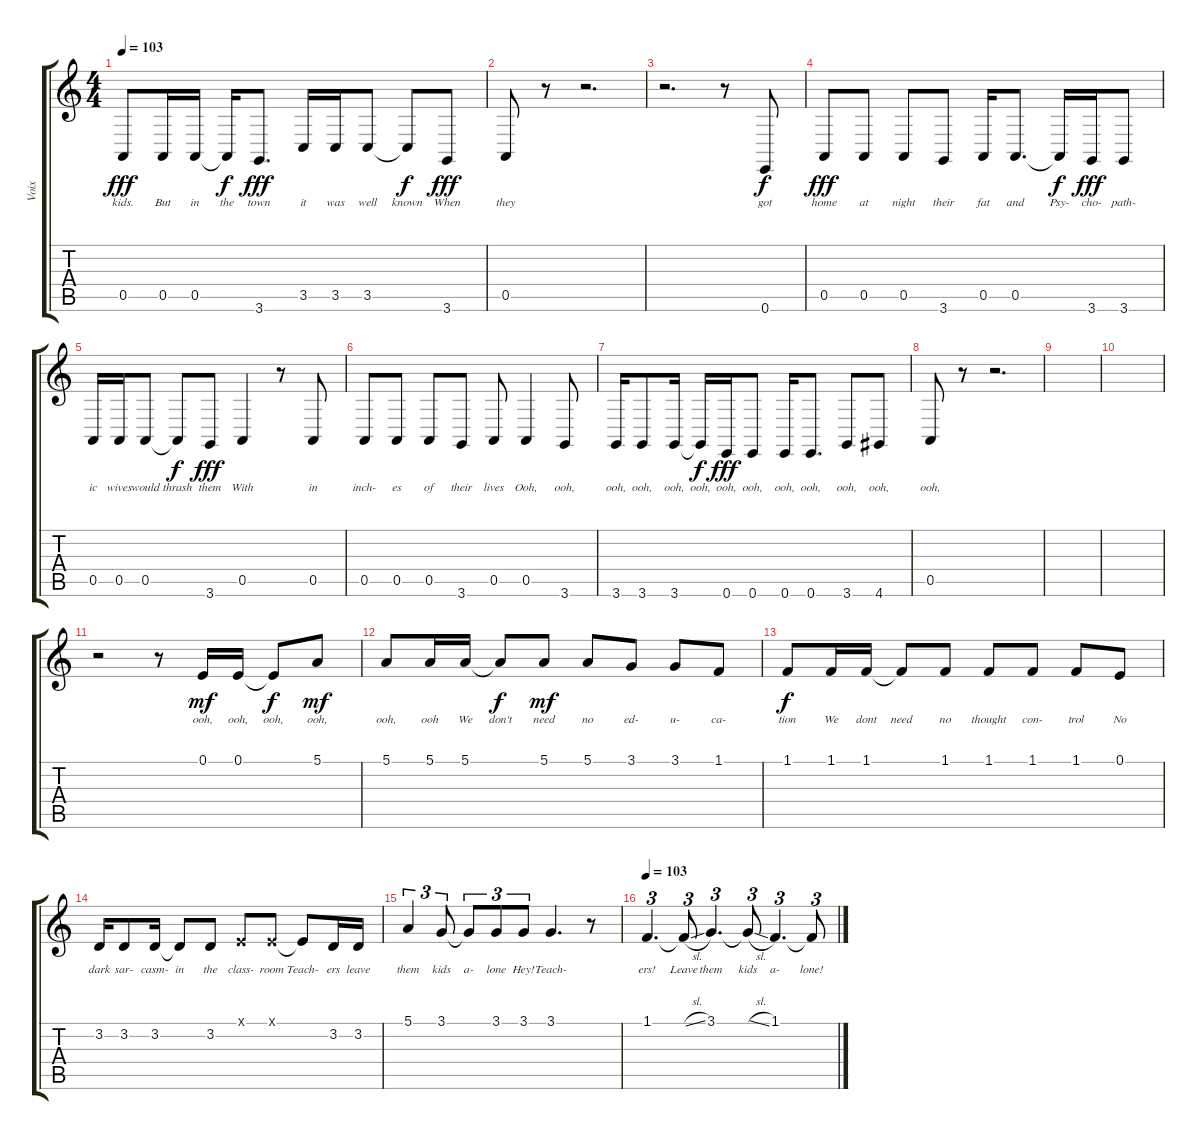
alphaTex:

\track ("Voix" "Voix") {instrument synthvoice}
\staff {score tabs}
\tuning (E4 B3 G3 D3 A2 E2) {hide}
\ts (4 4)
\tempo 103
\clef g2
\ks c
0.5.8{lyrics (0 "kids.") lyrics (1 "") lyrics (2 "") lyrics (3 "") lyrics (4 "") dy fff} 0.5.16{lyrics (0 "But") lyrics (1 "") lyrics (2 "") lyrics (3 "") lyrics (4 "")} 0.5.16{lyrics (0 "in") lyrics (1 "") lyrics (2 "") lyrics (3 "") lyrics (4 "")} 0.5{t}.16{lyrics (0 "the") lyrics (1 "") lyrics (2 "") lyrics (3 "") lyrics (4 "") dy f} 3.6.8{d lyrics (0 "town") lyrics (1 "") lyrics (2 "") lyrics (3 "") lyrics (4 "") dy fff} 3.5.16{lyrics (0 "it") lyrics (1 "") lyrics (2 "") lyrics (3 "") lyrics (4 "")} 3.5.16{lyrics (0 "was") lyrics (1 "") lyrics (2 "") lyrics (3 "") lyrics (4 "")} 3.5.8{lyrics (0 "well") lyrics (1 "") lyrics (2 "") lyrics (3 "") lyrics (4 "")} 3.5{t}.8{lyrics (0 "known") lyrics (1 "") lyrics (2 "") lyrics (3 "") lyrics (4 "") dy f} 3.6.8{lyrics (0 "When") lyrics (1 "") lyrics (2 "") lyrics (3 "") lyrics (4 "") dy fff} |
0.5.8{lyrics (0 "they") lyrics (1 "") lyrics (2 "") lyrics (3 "") lyrics (4 "")} r.8 r.2{d} |
r.2{d} r.8 0.6.8{lyrics (0 "got") lyrics (1 "") lyrics (2 "") lyrics (3 "") lyrics (4 "") dy f} |
0.5.8{lyrics (0 "home") lyrics (1 "") lyrics (2 "") lyrics (3 "") lyrics (4 "") dy fff} 0.5.8{lyrics (0 "at") lyrics (1 "") lyrics (2 "") lyrics (3 "") lyrics (4 "")} 0.5.8{lyrics (0 "night") lyrics (1 "") lyrics (2 "") lyrics (3 "") lyrics (4 "")} 3.6.8{lyrics (0 "their") lyrics (1 "") lyrics (2 "") lyrics (3 "") lyrics (4 "")} 0.5.16{lyrics (0 "fat") lyrics (1 "") lyrics (2 "") lyrics (3 "") lyrics (4 "")} 0.5.8{d lyrics (0 "and") lyrics (1 "") lyrics (2 "") lyrics (3 "") lyrics (4 "")} 0.5{t}.16{lyrics (0 "Psy-") lyrics (1 "") lyrics (2 "") lyrics (3 "") lyrics (4 "") dy f} 3.6.16{lyrics (0 "cho-") lyrics (1 "") lyrics (2 "") lyrics (3 "") lyrics (4 "") dy fff} 3.6.8{lyrics (0 "path-") lyrics (1 "") lyrics (2 "") lyrics (3 "") lyrics (4 "")} |
0.5.16{lyrics (0 "ic") lyrics (1 "") lyrics (2 "") lyrics (3 "") lyrics (4 "")} 0.5.16{lyrics (0 "wives") lyrics (1 "") lyrics (2 "") lyrics (3 "") lyrics (4 "")} 0.5.8{lyrics (0 "would") lyrics (1 "") lyrics (2 "") lyrics (3 "") lyrics (4 "")} 0.5{t}.8{lyrics (0 "thrash") lyrics (1 "") lyrics (2 "") lyrics (3 "") lyrics (4 "") dy f} 3.6.8{lyrics (0 "them") lyrics (1 "") lyrics (2 "") lyrics (3 "") lyrics (4 "") dy fff} 0.5.4{lyrics (0 "With") lyrics (1 "") lyrics (2 "") lyrics (3 "") lyrics (4 "")} r.8 0.5.8{lyrics (0 "in") lyrics (1 "") lyrics (2 "") lyrics (3 "") lyrics (4 "")} |
0.5.8{lyrics (0 "inch-") lyrics (1 "") lyrics (2 "") lyrics (3 "") lyrics (4 "")} 0.5.8{lyrics (0 "es") lyrics (1 "") lyrics (2 "") lyrics (3 "") lyrics (4 "")} 0.5.8{lyrics (0 "of") lyrics (1 "") lyrics (2 "") lyrics (3 "") lyrics (4 "")} 3.6.8{lyrics (0 "their") lyrics (1 "") lyrics (2 "") lyrics (3 "") lyrics (4 "")} 0.5.8{lyrics (0 "lives") lyrics (1 "") lyrics (2 "") lyrics (3 "") lyrics (4 "")} 0.5.4{lyrics (0 "Ooh,") lyrics (1 "") lyrics (2 "") lyrics (3 "") lyrics (4 "")} 3.6.8{lyrics (0 "ooh,") lyrics (1 "") lyrics (2 "") lyrics (3 "") lyrics (4 "")} |
3.6.16{lyrics (0 "ooh,") lyrics (1 "") lyrics (2 "") lyrics (3 "") lyrics (4 "")} 3.6.8{lyrics (0 "ooh,") lyrics (1 "") lyrics (2 "") lyrics (3 "") lyrics (4 "")} 3.6.16{lyrics (0 "ooh,") lyrics (1 "") lyrics (2 "") lyrics (3 "") lyrics (4 "")} 3.6{t}.16{lyrics (0 "ooh,") lyrics (1 "") lyrics (2 "") lyrics (3 "") lyrics (4 "") dy f} 0.6.16{lyrics (0 "ooh,") lyrics (1 "") lyrics (2 "") lyrics (3 "") lyrics (4 "") dy fff} 0.6.8{lyrics (0 "ooh,") lyrics (1 "") lyrics (2 "") lyrics (3 "") lyrics (4 "")} 0.6.16{lyrics (0 "ooh,") lyrics (1 "") lyrics (2 "") lyrics (3 "") lyrics (4 "")} 0.6.8{d lyrics (0 "ooh,") lyrics (1 "") lyrics (2 "") lyrics (3 "") lyrics (4 "")} 3.6.8{lyrics (0 "ooh,") lyrics (1 "") lyrics (2 "") lyrics (3 "") lyrics (4 "")} 4.6.8{lyrics (0 "ooh,") lyrics (1 "") lyrics (2 "") lyrics (3 "") lyrics (4 "")} |
0.5.8{lyrics (0 "ooh,") lyrics (1 "") lyrics (2 "") lyrics (3 "") lyrics (4 "")} r.8 r.2{d} |
|
|
r.2 r.8 0.1.16{lyrics (0 "ooh,") lyrics (1 "") lyrics (2 "") lyrics (3 "") lyrics (4 "") dy mf} 0.1.16{lyrics (0 "ooh,") lyrics (1 "") lyrics (2 "") lyrics (3 "") lyrics (4 "")} 0.1{t}.8{lyrics (0 "ooh,") lyrics (1 "") lyrics (2 "") lyrics (3 "") lyrics (4 "") dy f} 5.1.8{lyrics (0 "ooh,") lyrics (1 "") lyrics (2 "") lyrics (3 "") lyrics (4 "") dy mf} |
5.1.8{lyrics (0 "ooh,") lyrics (1 "") lyrics (2 "") lyrics (3 "") lyrics (4 "")} 5.1.16{lyrics (0 "ooh") lyrics (1 "") lyrics (2 "") lyrics (3 "") lyrics (4 "")} 5.1.16{lyrics (0 "We") lyrics (1 "") lyrics (2 "") lyrics (3 "") lyrics (4 "")} 5.1{t}.8{lyrics (0 "don't") lyrics (1 "") lyrics (2 "") lyrics (3 "") lyrics (4 "") dy f} 5.1.8{lyrics (0 "need") lyrics (1 "") lyrics (2 "") lyrics (3 "") lyrics (4 "") dy mf} 5.1.8{lyrics (0 "no") lyrics (1 "") lyrics (2 "") lyrics (3 "") lyrics (4 "")} 3.1.8{lyrics (0 "ed-") lyrics (1 "") lyrics (2 "") lyrics (3 "") lyrics (4 "")} 3.1.8{lyrics (0 "u-") lyrics (1 "") lyrics (2 "") lyrics (3 "") lyrics (4 "")} 1.1.8{lyrics (0 "ca-") lyrics (1 "") lyrics (2 "") lyrics (3 "") lyrics (4 "")} |
1.1.8{lyrics (0 "tion") lyrics (1 "") lyrics (2 "") lyrics (3 "") lyrics (4 "") dy f} 1.1.16{lyrics (0 "We") lyrics (1 "") lyrics (2 "") lyrics (3 "") lyrics (4 "")} 1.1.16{lyrics (0 "dont") lyrics (1 "") lyrics (2 "") lyrics (3 "") lyrics (4 "")} 1.1{t}.8{lyrics (0 "need") lyrics (1 "") lyrics (2 "") lyrics (3 "") lyrics (4 "")} 1.1.8{lyrics (0 "no") lyrics (1 "") lyrics (2 "") lyrics (3 "") lyrics (4 "")} 1.1.8{lyrics (0 "thought") lyrics (1 "") lyrics (2 "") lyrics (3 "") lyrics (4 "")} 1.1.8{lyrics (0 "con-") lyrics (1 "") lyrics (2 "") lyrics (3 "") lyrics (4 "")} 1.1.8{lyrics (0 "trol") lyrics (1 "") lyrics (2 "") lyrics (3 "") lyrics (4 "")} 0.1.8{lyrics (0 "No") lyrics (1 "") lyrics (2 "") lyrics (3 "") lyrics (4 "")} |
3.2.16{lyrics (0 "dark") lyrics (1 "") lyrics (2 "") lyrics (3 "") lyrics (4 "")} 3.2.8{lyrics (0 "sar-") lyrics (1 "") lyrics (2 "") lyrics (3 "") lyrics (4 "")} 3.2.16{lyrics (0 "casm-") lyrics (1 "") lyrics (2 "") lyrics (3 "") lyrics (4 "")} 3.2{t}.8{lyrics (0 "in") lyrics (1 "") lyrics (2 "") lyrics (3 "") lyrics (4 "")} 3.2.8{lyrics (0 "the") lyrics (1 "") lyrics (2 "") lyrics (3 "") lyrics (4 "")} 0.1{x}.8{lyrics (0 "class-") lyrics (1 "") lyrics (2 "") lyrics (3 "") lyrics (4 "")} 0.1{x}.8{lyrics (0 "room") lyrics (1 "") lyrics (2 "") lyrics (3 "") lyrics (4 "")} 0.1{t}.8{lyrics (0 "Teach-") lyrics (1 "") lyrics (2 "") lyrics (3 "") lyrics (4 "")} 3.2.16{lyrics (0 "ers") lyrics (1 "") lyrics (2 "") lyrics (3 "") lyrics (4 "")} 3.2.16{lyrics (0 "leave") lyrics (1 "") lyrics (2 "") lyrics (3 "") lyrics (4 "")} |
5.1.4{tu (3 2) lyrics (0 "them") lyrics (1 "") lyrics (2 "") lyrics (3 "") lyrics (4 "")} 3.1.8{tu (3 2) lyrics (0 "kids") lyrics (1 "") lyrics (2 "") lyrics (3 "") lyrics (4 "")} 3.1{t}.8{tu (3 2) lyrics (0 "a-") lyrics (1 "") lyrics (2 "") lyrics (3 "") lyrics (4 "")} 3.1.8{tu (3 2) lyrics (0 "lone") lyrics (1 "") lyrics (2 "") lyrics (3 "") lyrics (4 "")} 3.1.8{tu (3 2) lyrics (0 "Hey!") lyrics (1 "") lyrics (2 "") lyrics (3 "") lyrics (4 "")} 3.1.4{d lyrics (0 "Teach-") lyrics (1 "") lyrics (2 "") lyrics (3 "") lyrics (4 "")} r.8 |
\tempo 103
1.1.4{d tu (3 2) lyrics (0 "ers!") lyrics (1 "") lyrics (2 "") lyrics (3 "") lyrics (4 "")} 1.1{sl t}.8{tu (3 2) lyrics (0 "Leave") lyrics (1 "") lyrics (2 "") lyrics (3 "") lyrics (4 "")} 3.1.4{d tu (3 2) lyrics (0 "them") lyrics (1 "") lyrics (2 "") lyrics (3 "") lyrics (4 "")} 3.1{sl t}.8{tu (3 2) lyrics (0 "kids") lyrics (1 "") lyrics (2 "") lyrics (3 "") lyrics (4 "")} 1.1.4{d tu (3 2) lyrics (0 "a-") lyrics (1 "") lyrics (2 "") lyrics (3 "") lyrics (4 "")} 1.1{t}.8{tu (3 2) lyrics (0 "lone!") lyrics (1 "") lyrics (2 "") lyrics (3 "") lyrics (4 "")}
